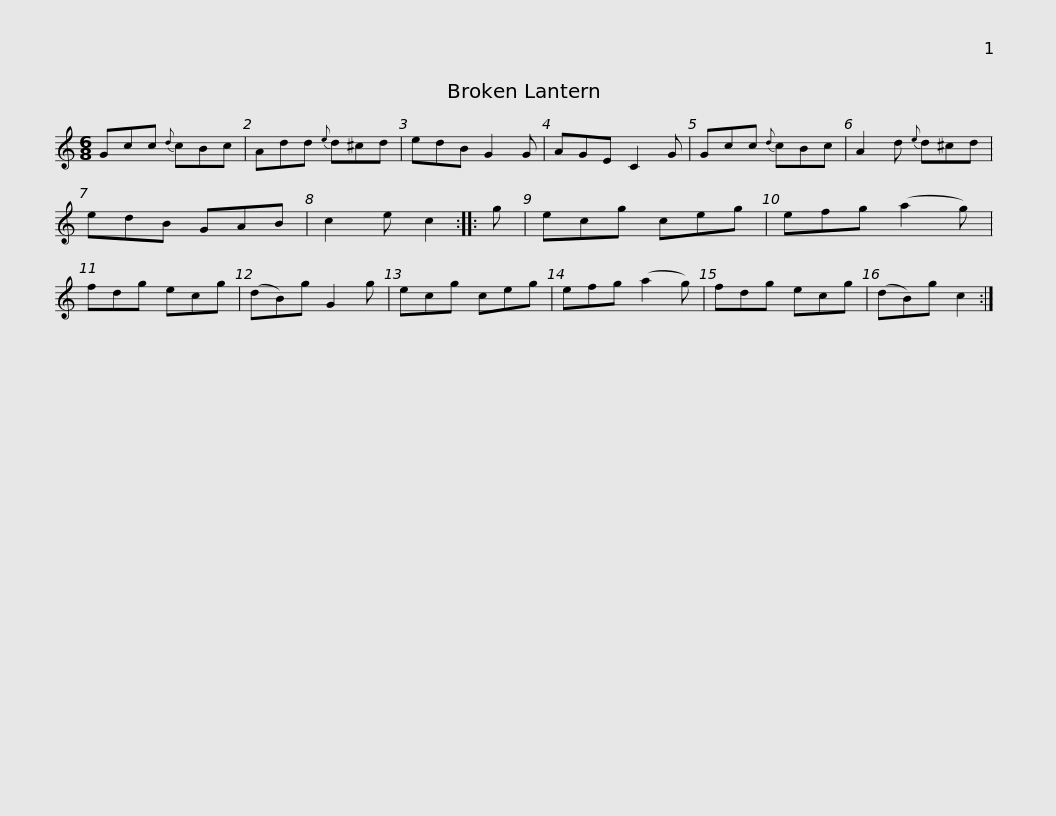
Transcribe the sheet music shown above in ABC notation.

X:1
L:1/8
M:6/8
I:linebreak $
K:C
V:1 treble
V:1
 Gcc{d} cBc | Add{e} d^cd | edB G2 G | AGE C2 G | Gcc{d} cBc | %5
 A2 d{e} d^cd | edB GAB |$ c2 e c2 :: g | ecg ceg | %10
 efg (a2 g) | fdg ecg | (dB)g G2 g | ecg ceg | efg (a2 g) | %15
 fdg ecg |$ (dB)g c2 :| %17
